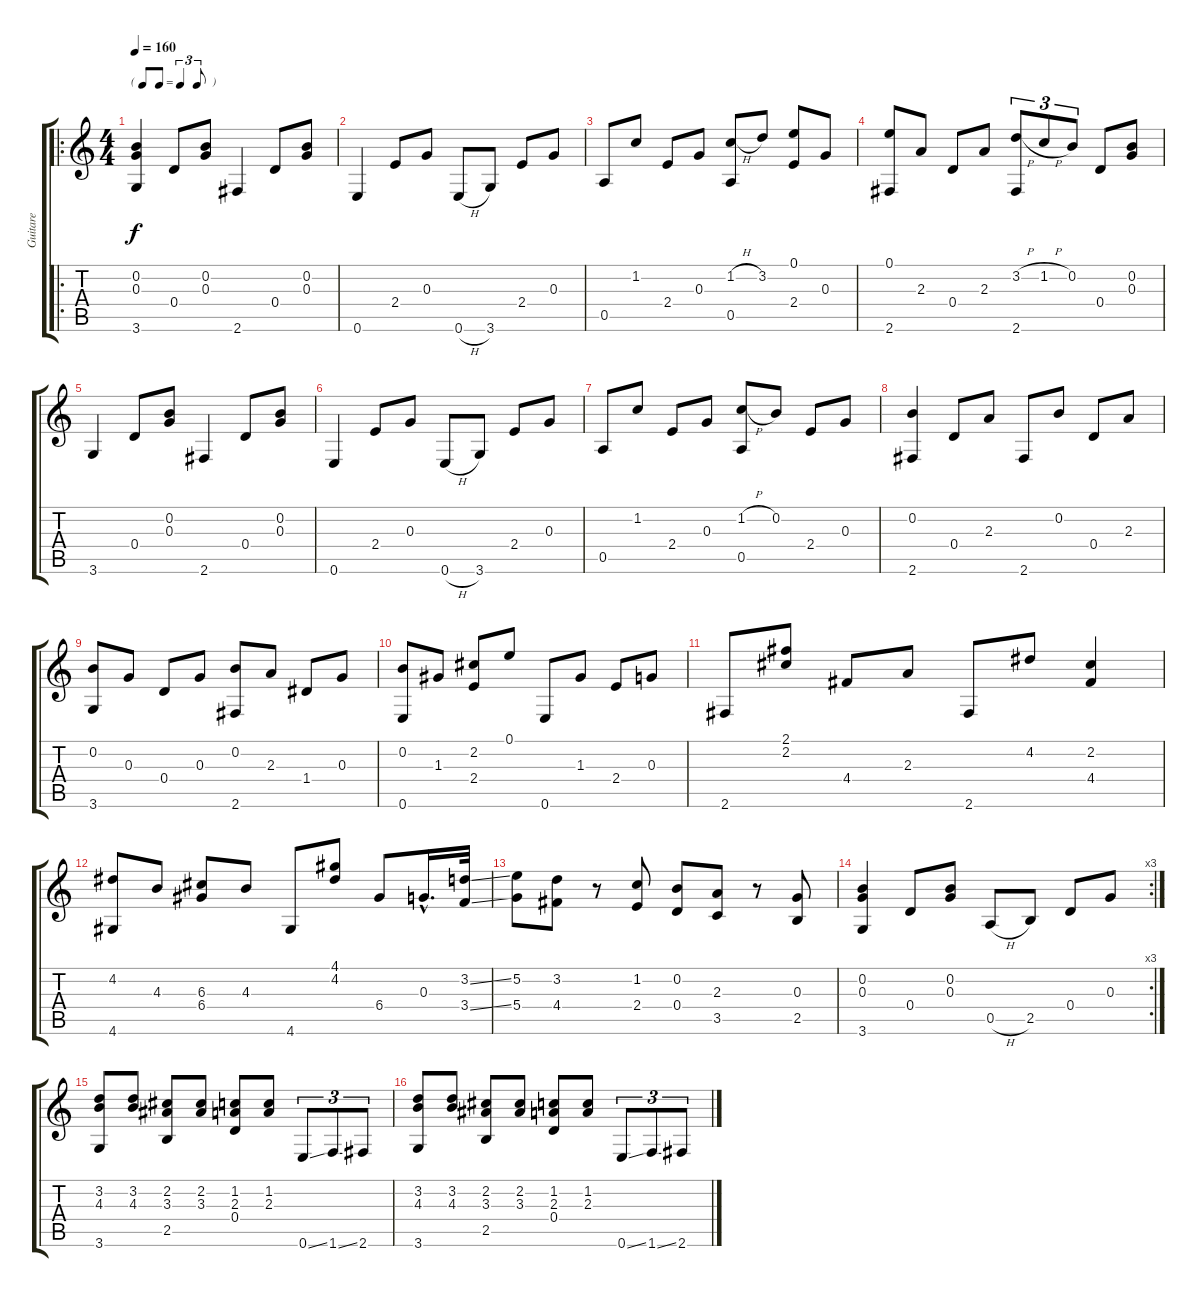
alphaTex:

\track ("Guitare" "Guitare") {instrument acousticguitarsteel}
\staff {score tabs}
\tuning (E4 B3 G3 D3 A2 E2) {hide}
\ro
\ts (4 4)
\tf triplet8th
\tempo 160
\clef g2
\ks c
(0.2 0.3 3.6).4{dy f instrument acousticguitarsteel} 0.4.8 (0.2 0.3).8 2.6.4 0.4.8 (0.2 0.3).8 |
0.6.4 2.4.8 0.3.8 0.6{h}.8 3.6.8 2.4.8 0.3.8 |
0.5.8 1.2.8 2.4.8 0.3.8 (1.2{h} 0.5).8 3.2.8 (0.1 2.4).8 0.3.8 |
(0.1 2.6).8 2.3.8 0.4.8 2.3.8 (3.2{h} 2.6).8{tu (3 2)} 1.2{h}.8{tu (3 2)} 0.2.8{tu (3 2)} 0.4.8 (0.2 0.3).8 |
3.6.4 0.4.8 (0.2 0.3).8 2.6.4 0.4.8 (0.2 0.3).8 |
0.6.4 2.4.8 0.3.8 0.6{h}.8 3.6.8 2.4.8 0.3.8 |
0.5.8 1.2.8 2.4.8 0.3.8 (1.2{h} 0.5).8 0.2.8 2.4.8 0.3.8 |
(0.2 2.6).4 0.4.8 2.3.8 2.6.8 0.2.8 0.4.8 2.3.8 |
(0.2 3.6).8 0.3.8 0.4.8 0.3.8 (0.2 2.6).8 2.3.8 1.4.8 0.3.8 |
(0.2 0.6).8 1.3.8 (2.2 2.4).8 0.1.8 0.6.8 1.3.8 2.4.8 0.3.8 |
2.6.8 (2.1 2.2).8 4.4.8 2.3.8 2.6.8 4.2.8 (2.2 4.4).4 |
(4.2 4.6).8 4.3.8 (6.3 6.4).8 4.3.8 4.6.8 (4.1 4.2).8 6.4.8 0.3{hac}.16{d} (3.2{ss} 3.4{ss}).32 |
(5.2 5.4).8 (3.2 4.4).8 r.8 (1.2 2.4).8 (0.2 0.4).8 (2.3 3.5).8 r.8 (0.3 2.5).8 |
\rc 3
(0.2 0.3 3.6).4 0.4.8 (0.2 0.3).8 0.5{h}.8 2.5.8 0.4.8 0.3.8 |
(3.2 4.3 3.6).8 (3.2 4.3).8 (2.2 3.3 2.5).8 (2.2 3.3).8 (1.2 2.3 0.4).8 (1.2 2.3).8 0.6{ss}.8{tu (3 2)} 1.6{ss}.8{tu (3 2)} 2.6.8{tu (3 2)} |
(3.2 4.3 3.6).8 (3.2 4.3).8 (2.2 3.3 2.5).8 (2.2 3.3).8 (1.2 2.3 0.4).8 (1.2 2.3).8 0.6{ss}.8{tu (3 2)} 1.6{ss}.8{tu (3 2)} 2.6.8{tu (3 2)}
